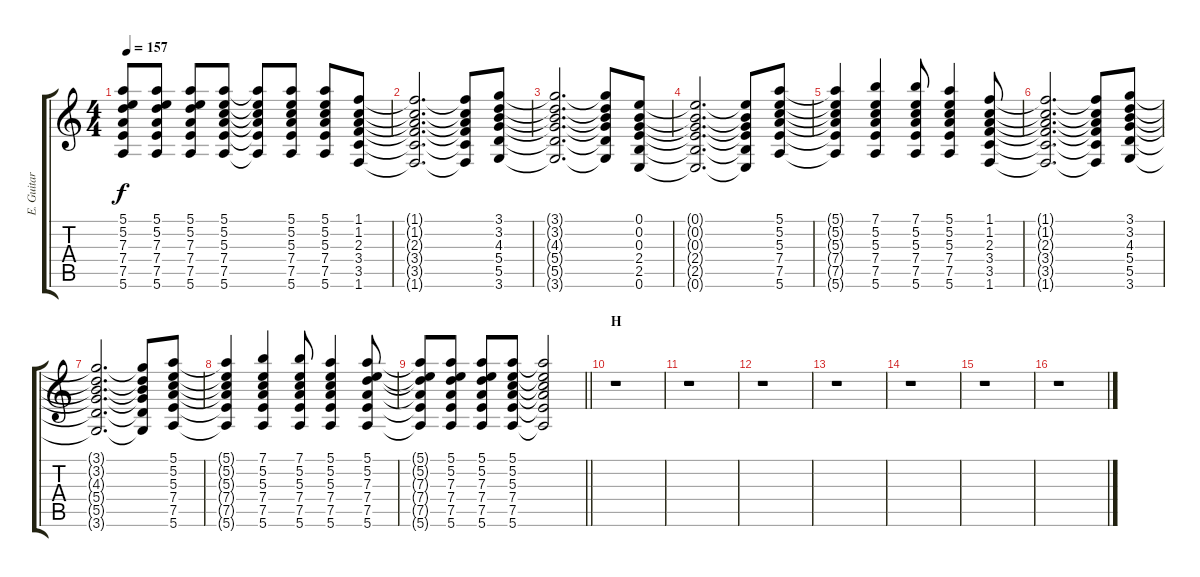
\track ("E. Guitar II" "E. Guitar ") {instrument electricguitarclean}
\staff {score tabs}
\tuning (E4 B3 G3 D3 A2 E2) {hide}
\ts (4 4)
\tempo 157
\clef g2
\ks c
(5.1{t} 5.2{t} 7.3{t} 7.4{t} 7.5{t} 5.6{t}).8{dy f} (5.1 5.2 7.3 7.4 7.5 5.6).8 (5.1 5.2 7.3 7.4 7.5 5.6).8 (5.1 5.2 5.3 7.4 7.5 5.6).8 (5.1{t} 5.2{t} 5.3{t} 7.4{t} 7.5{t} 5.6{t}).8 (5.1 5.2 5.3 7.4 7.5 5.6).8 (5.1 5.2 5.3 7.4 7.5 5.6).8 (1.1 1.2 2.3 3.4 3.5 1.6).8 |
(1.1{t} 1.2{t} 2.3{t} 3.4{t} 3.5{t} 1.6{t}).2{d} (1.1{t} 1.2{t} 2.3{t} 3.4{t} 3.5{t} 1.6{t}).8 (3.1 3.2 4.3 5.4 5.5 3.6).8 |
(3.1{t} 3.2{t} 4.3{t} 5.4{t} 5.5{t} 3.6{t}).2{d} (3.1{t} 3.2{t} 4.3{t} 5.4{t} 5.5{t} 3.6{t}).8 (0.1 0.2 0.3 2.4 2.5 0.6).8 |
(0.1{t} 0.2{t} 0.3{t} 2.4{t} 2.5{t} 0.6{t}).2{d} (0.1{t} 0.2{t} 0.3{t} 2.4{t} 2.5{t} 0.6{t}).8 (5.1 5.2 5.3 7.4 7.5 5.6).8 |
(5.1{t} 5.2{t} 5.3{t} 7.4{t} 7.5{t} 5.6{t}).4 (7.1 5.2 5.3 7.4 7.5 5.6).4 (7.1 5.2 5.3 7.4 7.5 5.6).8 (5.1 5.2 5.3 7.4 7.5 5.6).4 (1.1 1.2 2.3 3.4 3.5 1.6).8 |
(1.1{t} 1.2{t} 2.3{t} 3.4{t} 3.5{t} 1.6{t}).2{d} (1.1{t} 1.2{t} 2.3{t} 3.4{t} 3.5{t} 1.6{t}).8 (3.1 3.2 4.3 5.4 5.5 3.6).8 |
(3.1{t} 3.2{t} 4.3{t} 5.4{t} 5.5{t} 3.6{t}).2{d} (3.1{t} 3.2{t} 4.3{t} 5.4{t} 5.5{t} 3.6{t}).8 (5.1 5.2 5.3 7.4 7.5 5.6).8 |
(5.1{t} 5.2{t} 5.3{t} 7.4{t} 7.5{t} 5.6{t}).4 (7.1 5.2 5.3 7.4 7.5 5.6).4 (7.1 5.2 5.3 7.4 7.5 5.6).8 (5.1 5.2 5.3 7.4 7.5 5.6).4 (5.1 5.2 7.3 7.4 7.5 5.6).8 |
\barLineRight lightlight
(5.1{t} 5.2{t} 7.3{t} 7.4{t} 7.5{t} 5.6{t}).8 (5.1 5.2 7.3 7.4 7.5 5.6).8 (5.1 5.2 7.3 7.4 7.5 5.6).8 (5.1 5.2 5.3 7.4 7.5 5.6).8 (5.1{t} 5.2{t} 5.3{t} 7.4{t} 7.5{t} 5.6{t}).2 |
\section ("" "H")
r.1 |
r.1 |
r.1 |
r.1 |
r.1 |
r.1 |
r.1
